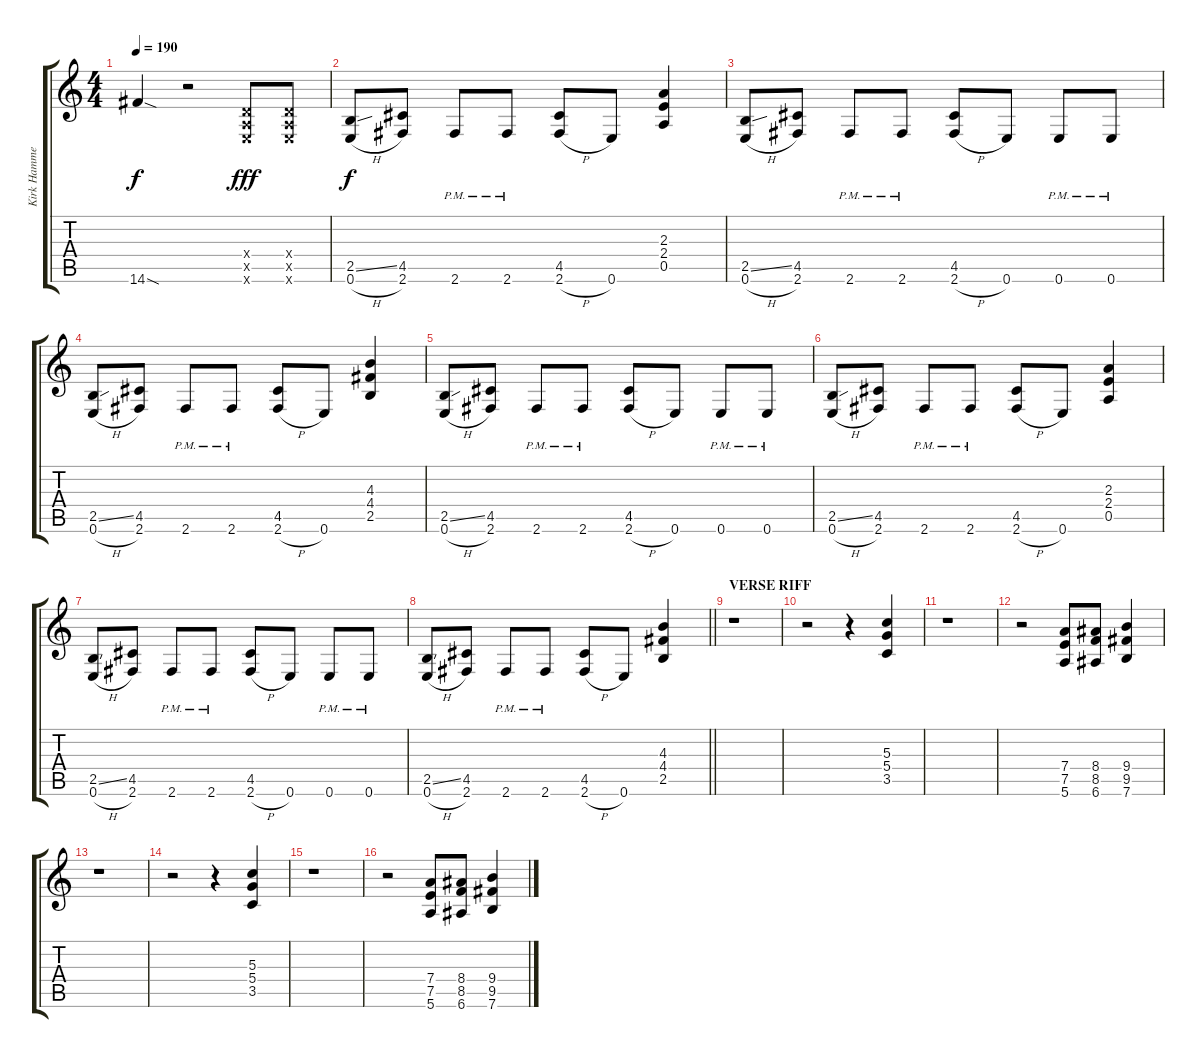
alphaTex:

\track ("Kirk Hammett - lead and rhythm guitar" "Kirk Hamme") {instrument distortionguitar}
\staff {score tabs}
\tuning (E4 B3 G3 D3 A2 E2) {hide}
\ts (4 4)
\tempo 190
\clef g2
\ks c
14.6{sod}.4{dy f} r.2 (0.4{x} 0.5{x} 0.6{x}).8{dy fff} (0.4{x} 0.5{x} 0.6{x}).8 |
(2.5{ss} 0.6{h}).8{dy f volume 12} (4.5 2.6).8 2.6{pm}.8 2.6{pm}.8 (4.5 2.6{h}).8 0.6.8 (2.3 2.4 0.5).4 |
(2.5{ss} 0.6{h}).8 (4.5 2.6).8 2.6{pm}.8 2.6{pm}.8 (4.5 2.6{h}).8 0.6.8 0.6{pm}.8 0.6{pm}.8 |
(2.5{ss} 0.6{h}).8 (4.5 2.6).8 2.6{pm}.8 2.6{pm}.8 (4.5 2.6{h}).8 0.6.8 (4.3 4.4 2.5).4 |
(2.5{ss} 0.6{h}).8 (4.5 2.6).8 2.6{pm}.8 2.6{pm}.8 (4.5 2.6{h}).8 0.6.8 0.6{pm}.8 0.6{pm}.8 |
(2.5{ss} 0.6{h}).8 (4.5 2.6).8 2.6{pm}.8 2.6{pm}.8 (4.5 2.6{h}).8 0.6.8 (2.3 2.4 0.5).4 |
(2.5{ss} 0.6{h}).8 (4.5 2.6).8 2.6{pm}.8 2.6{pm}.8 (4.5 2.6{h}).8 0.6.8 0.6{pm}.8 0.6{pm}.8 |
\barLineRight lightlight
(2.5{ss} 0.6{h}).8 (4.5 2.6).8 2.6{pm}.8 2.6{pm}.8 (4.5 2.6{h}).8 0.6.8 (4.3 4.4 2.5).4 |
\section ("" "VERSE RIFF")
r.1 |
r.2 r.4 (5.3 5.4 3.5).4 |
r.1 |
r.2 (7.4 7.5 5.6).8 (8.4 8.5 6.6).8 (9.4 9.5 7.6).4 |
r.1 |
r.2 r.4 (5.3 5.4 3.5).4 |
r.1 |
r.2 (7.4 7.5 5.6).8 (8.4 8.5 6.6).8 (9.4 9.5 7.6).4
